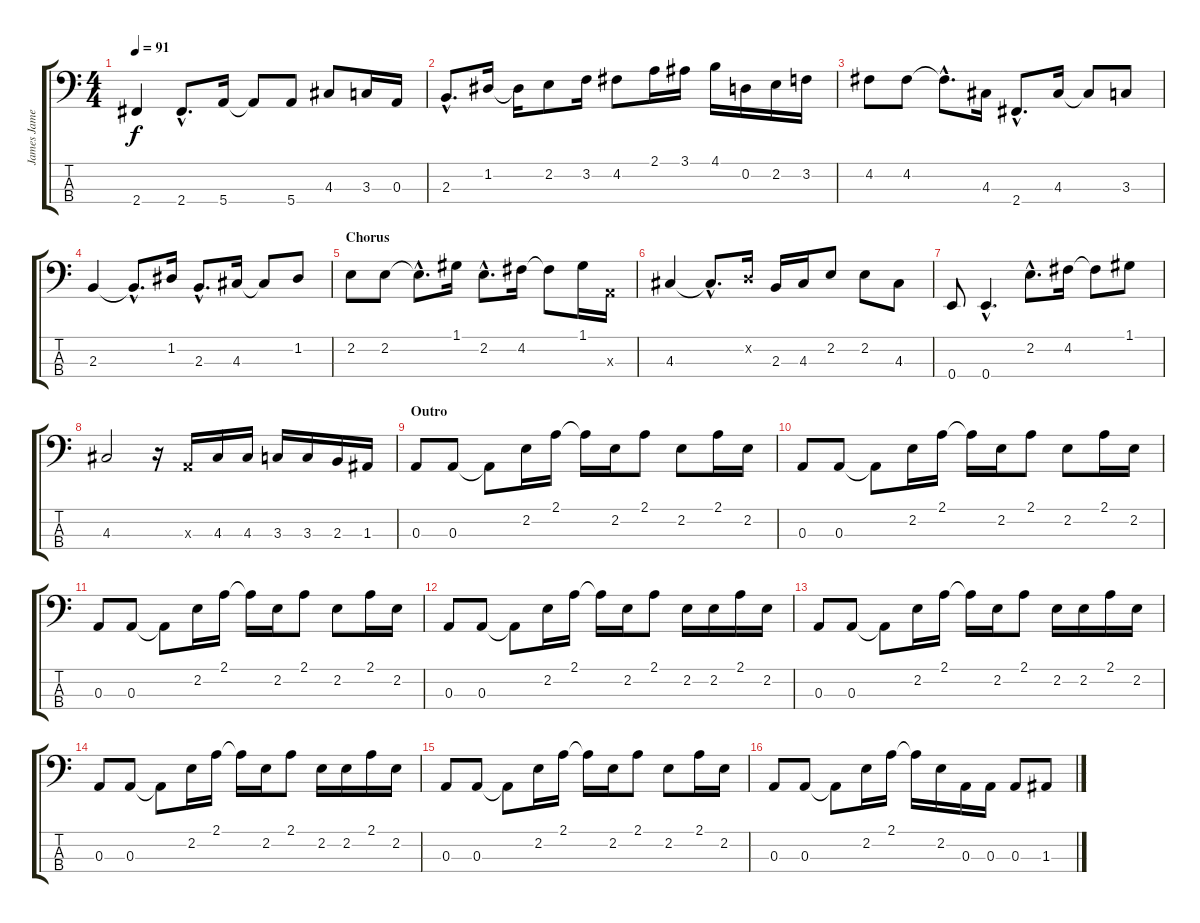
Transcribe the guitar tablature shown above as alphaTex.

\track ("James Jamerson" "James Jame") {instrument electricbassfinger}
\staff {score tabs}
\tuning (G2 D2 A1 E1) {hide}
\ts (4 4)
\tempo 91
\clef f4
\ks c
2.4.4{dy f} 2.4{hac}.8{d} 5.4.16 5.4{t}.8 5.4.8 4.3.8 3.3.16 0.3.16 |
2.3{hac}.8{d} 1.2.16 1.2{t}.16 2.2.8 3.2.16 4.2.8 2.1.16 3.1.16 4.1.16 0.2.16 2.2.16 3.2.16 |
4.2.8 4.2.8 4.2{hac t}.8{d} 4.3.16 2.4{hac}.8{d} 4.3.16 4.3{t}.8 3.3.8 |
2.3.4 2.3{hac t}.8{d} 1.2.16 2.3{hac}.8{d} 4.3.16 4.3{t}.8 1.2.8 |
\section ("" "Chorus")
2.2.8 2.2.8 2.2{hac t}.8{d} 1.1.16 2.2{hac}.8{d} 4.2.16 4.2{t}.8 1.1.16 0.3{x}.16 |
4.3.4 4.3{hac t}.8{d} 0.2{x}.16 2.3.16 4.3.16 2.2.8 2.2.8 4.3.8 |
0.4.8 0.4{hac}.4{d} 2.2{hac}.8{d} 4.2.16 4.2{t}.8 1.1.8 |
4.3.2 r.16 0.3{x}.16 4.3.16 4.3.16 3.3.16 3.3.16 2.3.16 1.3.16 |
\section ("" "Outro")
0.3.8 0.3.8 0.3{t}.8 2.2.16 2.1.16 2.1{t}.16 2.2.16 2.1.8 2.2.8 2.1.16 2.2.16 |
0.3.8 0.3.8 0.3{t}.8 2.2.16 2.1.16 2.1{t}.16 2.2.16 2.1.8 2.2.8 2.1.16 2.2.16 |
0.3.8 0.3.8 0.3{t}.8 2.2.16 2.1.16 2.1{t}.16 2.2.16 2.1.8 2.2.8 2.1.16 2.2.16 |
0.3.8 0.3.8 0.3{t}.8 2.2.16 2.1.16 2.1{t}.16 2.2.16 2.1.8 2.2.16 2.2.16 2.1.16 2.2.16 |
0.3.8 0.3.8 0.3{t}.8 2.2.16 2.1.16 2.1{t}.16 2.2.16 2.1.8 2.2.16 2.2.16 2.1.16 2.2.16 |
0.3.8 0.3.8 0.3{t}.8 2.2.16 2.1.16 2.1{t}.16 2.2.16 2.1.8 2.2.16 2.2.16 2.1.16 2.2.16 |
0.3.8 0.3.8 0.3{t}.8 2.2.16 2.1.16 2.1{t}.16 2.2.16 2.1.8 2.2.8 2.1.16 2.2.16 |
0.3.8 0.3.8 0.3{t}.8 2.2.16 2.1.16 2.1{t}.16 2.2.16 0.3.16 0.3.16 0.3.8 1.3.8
